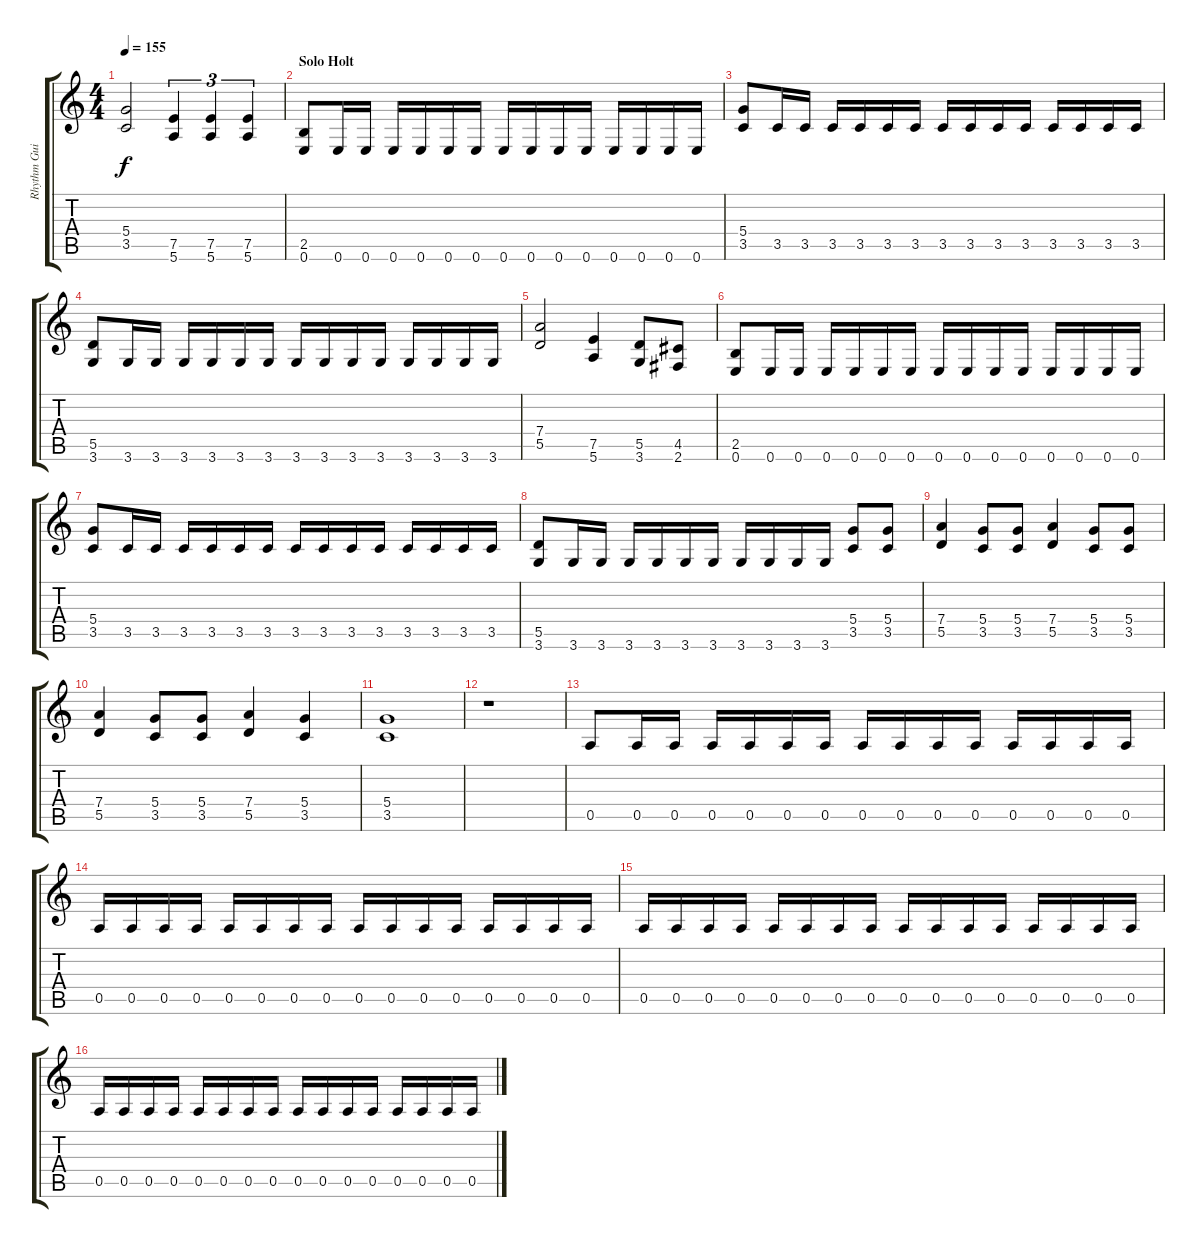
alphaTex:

\track ("Rhythm Guitar" "Rhythm Gui") {instrument distortionguitar}
\staff {score tabs}
\tuning (E4 B3 G3 D3 A2 E2) {hide}
\ts (4 4)
\tempo 155
\clef g2
\ks c
(5.4 3.5).2{dy f} (7.5 5.6).4{tu (3 2)} (7.5 5.6).4{tu (3 2)} (7.5 5.6).4{tu (3 2)} |
\section ("" "Solo Holt")
(2.5 0.6).8 0.6.16 0.6.16 0.6.16 0.6.16 0.6.16 0.6.16 0.6.16 0.6.16 0.6.16 0.6.16 0.6.16 0.6.16 0.6.16 0.6.16 |
(5.4 3.5).8 3.5.16 3.5.16 3.5.16 3.5.16 3.5.16 3.5.16 3.5.16 3.5.16 3.5.16 3.5.16 3.5.16 3.5.16 3.5.16 3.5.16 |
(5.5 3.6).8 3.6.16 3.6.16 3.6.16 3.6.16 3.6.16 3.6.16 3.6.16 3.6.16 3.6.16 3.6.16 3.6.16 3.6.16 3.6.16 3.6.16 |
(7.4 5.5).2 (7.5 5.6).4 (5.5 3.6).8 (4.5 2.6).8 |
(2.5 0.6).8 0.6.16 0.6.16 0.6.16 0.6.16 0.6.16 0.6.16 0.6.16 0.6.16 0.6.16 0.6.16 0.6.16 0.6.16 0.6.16 0.6.16 |
(5.4 3.5).8 3.5.16 3.5.16 3.5.16 3.5.16 3.5.16 3.5.16 3.5.16 3.5.16 3.5.16 3.5.16 3.5.16 3.5.16 3.5.16 3.5.16 |
(5.5 3.6).8 3.6.16 3.6.16 3.6.16 3.6.16 3.6.16 3.6.16 3.6.16 3.6.16 3.6.16 3.6.16 (5.4 3.5).8 (5.4 3.5).8 |
(7.4 5.5).4 (5.4 3.5).8 (5.4 3.5).8 (7.4 5.5).4 (5.4 3.5).8 (5.4 3.5).8 |
(7.4 5.5).4 (5.4 3.5).8 (5.4 3.5).8 (7.4 5.5).4 (5.4 3.5).4 |
(5.4 3.5).1 |
r.1 |
0.5.8 0.5.16 0.5.16 0.5.16 0.5.16 0.5.16 0.5.16 0.5.16 0.5.16 0.5.16 0.5.16 0.5.16 0.5.16 0.5.16 0.5.16 |
0.5.16 0.5.16 0.5.16 0.5.16 0.5.16 0.5.16 0.5.16 0.5.16 0.5.16 0.5.16 0.5.16 0.5.16 0.5.16 0.5.16 0.5.16 0.5.16 |
0.5.16 0.5.16 0.5.16 0.5.16 0.5.16 0.5.16 0.5.16 0.5.16 0.5.16 0.5.16 0.5.16 0.5.16 0.5.16 0.5.16 0.5.16 0.5.16 |
0.5.16 0.5.16 0.5.16 0.5.16 0.5.16 0.5.16 0.5.16 0.5.16 0.5.16 0.5.16 0.5.16 0.5.16 0.5.16 0.5.16 0.5.16 0.5.16
